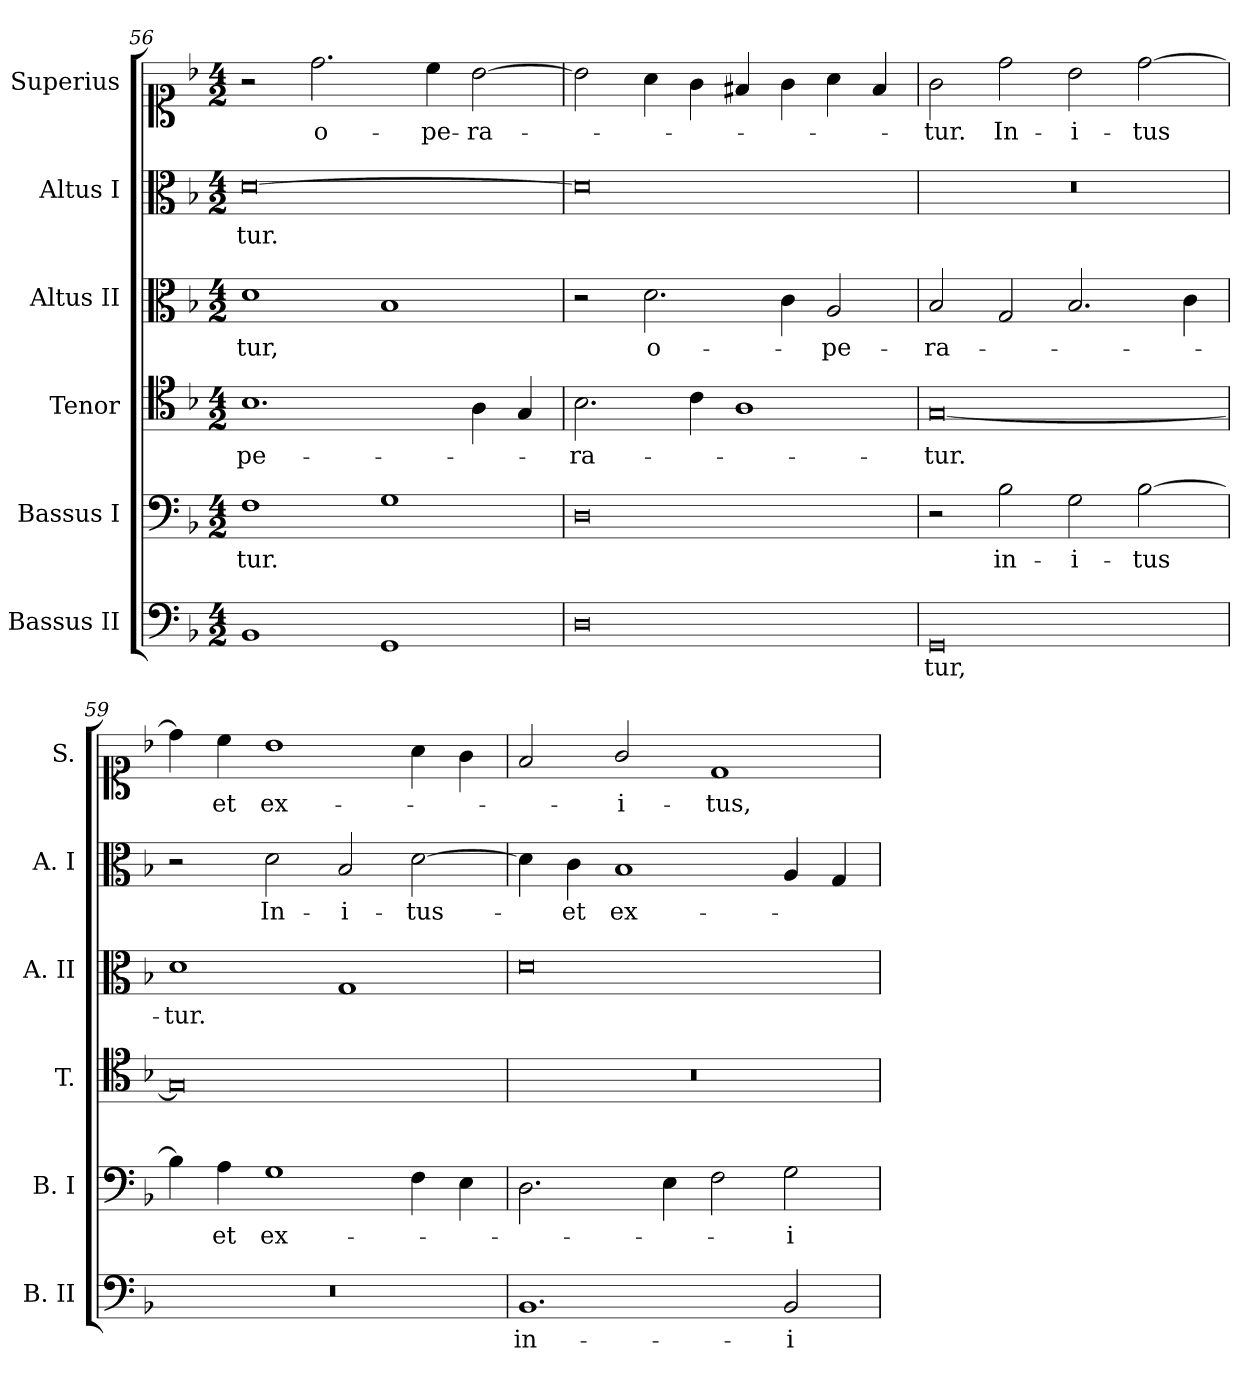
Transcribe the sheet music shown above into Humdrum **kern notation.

**kern	**text	**kern	**text	**kern	**text	**kern	**text	**kern	**text	**kern	**text
*part6	*part6	*part5	*part5	*part4	*part4	*part3	*part3	*part2	*part2	*part1	*part1
*staff6	*staff6	*staff5	*staff5	*staff4	*staff4	*staff3	*staff3	*staff2	*staff2	*staff1	*staff1
*I"Bassus II	*	*I"Bassus I	*	*I"Tenor	*	*I"Altus II	*	*I"Altus I	*	*I"Superius	*
*I'B. II	*	*I'B.  I	*	*I'T.	*	*I'A. II	*	*I'A. I	*	*I'S.	*
*clefF4	*	*clefF4	*	*clefC4	*	*clefC3	*	*clefC3	*	*clefC1	*
*k[b-]	*	*k[b-]	*	*k[b-]	*	*k[b-]	*	*k[b-]	*	*k[b-]	*
*F:	*	*F:	*	*F:	*	*F:	*	*F:	*	*F:	*
*M4/2	*	*M4/2	*	*M4/2	*	*M4/2	*	*M4/2	*	*M4/2	*
=56	=56	=56	=56	=56	=56	=56	=56	=56	=56	=56	=56
1BB-	.	1F	-tur.	1.B-	-pe-	1d	-tur,	[0d	-tur.	2r	.
.	.	.	.	.	.	.	.	.	.	2.dd\	o-
1GG	.	1G	.	.	.	1B-	.	.	.	.	.
.	.	.	.	.	.	.	.	.	.	4cc\	-pe-
.	.	.	.	4A\	.	.	.	.	.	[2b-\	-ra-
.	.	.	.	4G/	.	.	.	.	.	.	.
!!LO:PB:g=z
=57	=57	=57	=57	=57	=57	=57	=57	=57	=57	=57	=57
0D	.	0D	.	2.B-\	-ra-	2r	.	0d]	.	2b-\]	.
.	.	.	.	.	.	2.d\	o-	.	.	4a\	.
.	.	.	.	4c\	.	.	.	.	.	4g\	.
.	.	.	.	1A	.	.	.	.	.	4f#i/	.
.	.	.	.	.	.	4c\	.	.	.	4g\	.
.	.	.	.	.	.	2A/	-pe-	.	.	4a\	.
.	.	.	.	.	.	.	.	.	.	4f#i/	.
=58	=58	=58	=58	=58	=58	=58	=58	=58	=58	=58	=58
0GG	-tur,	2r	.	[0G	-tur.	2B-/	-ra-	0r	.	2g\	-tur.
.	.	2B-\	in-	.	.	2G/	.	.	.	2dd\	In-
.	.	2G\	-i-	.	.	2.B-/	.	.	.	2b-\	-i-
.	.	[2B-\	-tus	.	.	.	.	.	.	[2dd\	-tus
.	.	.	.	.	.	4c\	.	.	.	.	.
=59	=59	=59	=59	=59	=59	=59	=59	=59	=59	=59	=59
0r	.	4B-\]	.	0G]	.	1d	-tur.	2r	.	4dd\]	.
.	.	4A\	et	.	.	.	.	.	.	4cc\	et
.	.	1G	ex-	.	.	.	.	2d\	In-	1b-	ex-
.	.	.	.	.	.	1G	.	2B-/	-i-	.	.
.	.	4F\	.	.	.	.	.	[2d\	-tus-	4a\	.
.	.	4E\	.	.	.	.	.	.	.	4g\	.
=60	=60	=60	=60	=60	=60	=60	=60	=60	=60	=60	=60
1.BB-	in-	2.D\	.	0r	.	0d	.	4d\]	.	2f/	.
.	.	.	.	.	.	.	.	4c\	-et	.	.
.	.	.	.	.	.	.	.	1B-	ex-	2g/	-i-
.	.	4E\	.	.	.	.	.	.	.	.	.
.	.	2F\	.	.	.	.	.	.	.	1d	-tus,
2BB-/	-i-	2G\	-i-	.	.	.	.	4A/	.	.	.
.	.	.	.	.	.	.	.	4G/	.	.	.
=	=	=	=	=	=	=	=	=	=	=	=
*-	*-	*-	*-	*-	*-	*-	*-	*-	*-	*-	*-
